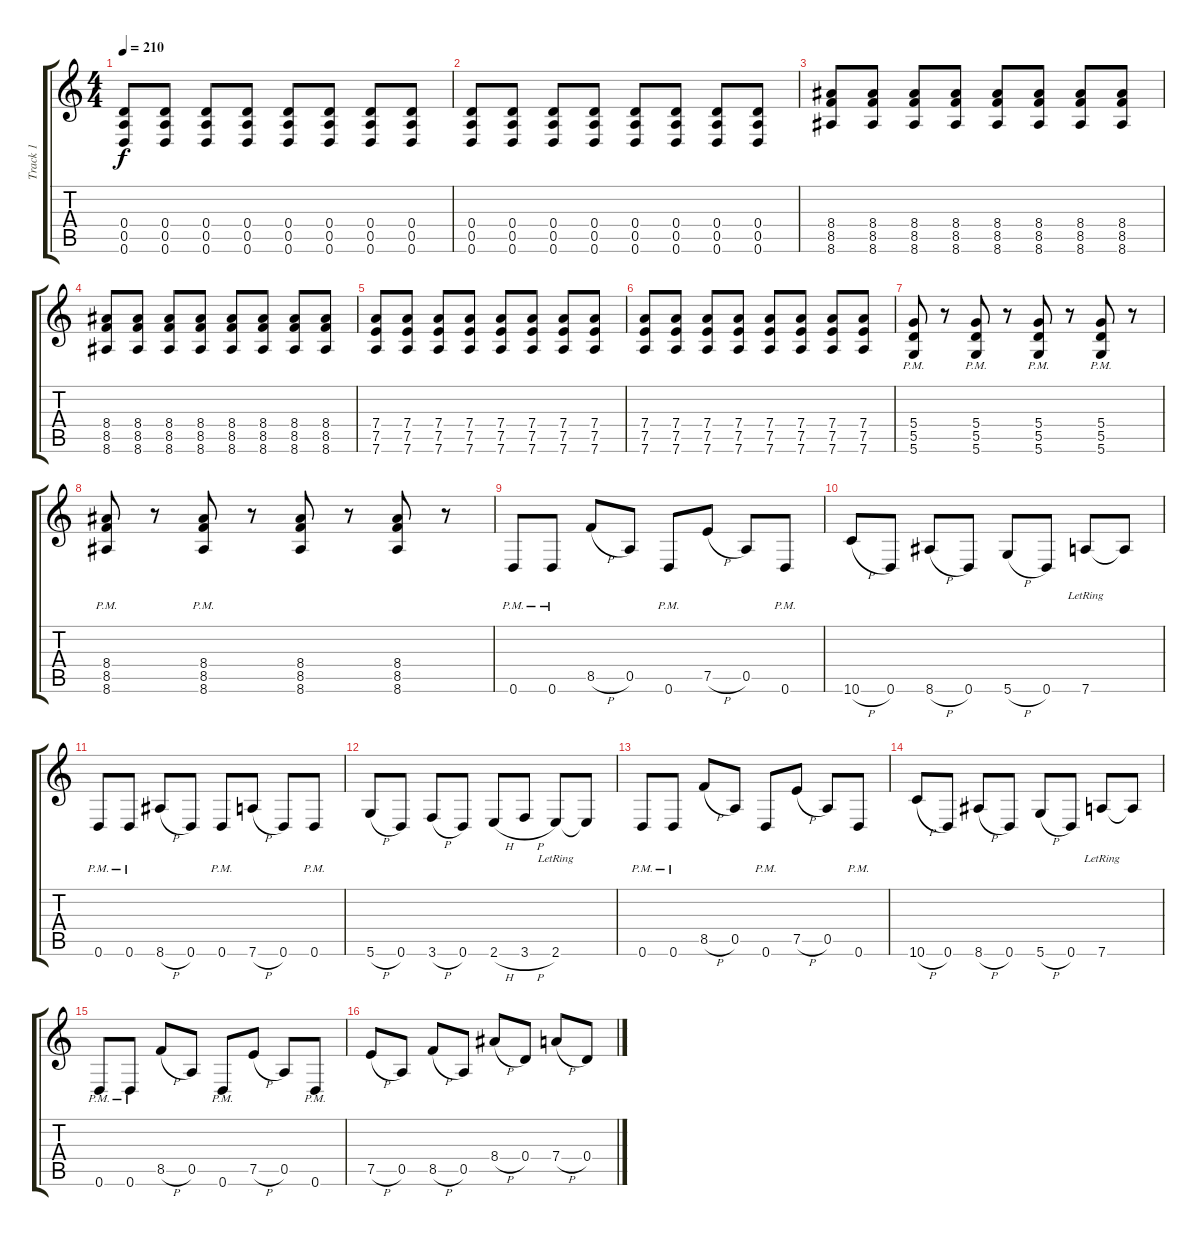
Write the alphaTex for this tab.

\track ("Track 1" "Track 1") {instrument distortionguitar}
\staff {score tabs}
\tuning (E4 B3 G3 D3 A2 D2) {hide}
\ts (4 4)
\tempo 210
\clef g2
\ks c
(0.4 0.5 0.6).8{dy f} (0.4 0.5 0.6).8 (0.4 0.5 0.6).8 (0.4 0.5 0.6).8 (0.4 0.5 0.6).8 (0.4 0.5 0.6).8 (0.4 0.5 0.6).8 (0.4 0.5 0.6).8 |
(0.4 0.5 0.6).8 (0.4 0.5 0.6).8 (0.4 0.5 0.6).8 (0.4 0.5 0.6).8 (0.4 0.5 0.6).8 (0.4 0.5 0.6).8 (0.4 0.5 0.6).8 (0.4 0.5 0.6).8 |
(8.4 8.5 8.6).8 (8.4 8.5 8.6).8 (8.4 8.5 8.6).8 (8.4 8.5 8.6).8 (8.4 8.5 8.6).8 (8.4 8.5 8.6).8 (8.4 8.5 8.6).8 (8.4 8.5 8.6).8 |
(8.4 8.5 8.6).8 (8.4 8.5 8.6).8 (8.4 8.5 8.6).8 (8.4 8.5 8.6).8 (8.4 8.5 8.6).8 (8.4 8.5 8.6).8 (8.4 8.5 8.6).8 (8.4 8.5 8.6).8 |
(7.4 7.5 7.6).8 (7.4 7.5 7.6).8 (7.4 7.5 7.6).8 (7.4 7.5 7.6).8 (7.4 7.5 7.6).8 (7.4 7.5 7.6).8 (7.4 7.5 7.6).8 (7.4 7.5 7.6).8 |
(7.4 7.5 7.6).8 (7.4 7.5 7.6).8 (7.4 7.5 7.6).8 (7.4 7.5 7.6).8 (7.4 7.5 7.6).8 (7.4 7.5 7.6).8 (7.4 7.5 7.6).8 (7.4 7.5 7.6).8 |
(5.4{pm} 5.5{pm} 5.6{pm}).8 r.8 (5.4{pm} 5.5{pm} 5.6{pm}).8 r.8 (5.4{pm} 5.5{pm} 5.6{pm}).8 r.8 (5.4{pm} 5.5{pm} 5.6{pm}).8 r.8 |
(8.4{pm} 8.5{pm} 8.6{pm}).8 r.8 (8.4{pm} 8.5{pm} 8.6{pm}).8 r.8 (8.4 8.5 8.6).8 r.8 (8.4 8.5 8.6).8 r.8 |
0.6{pm}.8 0.6{pm}.8 8.5{h}.8 0.5.8 0.6{pm}.8 7.5{h}.8 0.5.8 0.6{pm}.8 |
10.6{h}.8 0.6.8 8.6{h}.8 0.6.8 5.6{h}.8 0.6.8 7.6{lr}.8 7.6{t}.8 |
0.6{pm}.8 0.6{pm}.8 8.6{h}.8 0.6.8 0.6{pm}.8 7.6{h}.8 0.6.8 0.6{pm}.8 |
5.6{h}.8 0.6.8 3.6{h}.8 0.6.8 2.6{h}.8 3.6{h}.8 2.6{lr}.8 2.6{t}.8 |
0.6{pm}.8 0.6{pm}.8 8.5{h}.8 0.5.8 0.6{pm}.8 7.5{h}.8 0.5.8 0.6{pm}.8 |
10.6{h}.8 0.6.8 8.6{h}.8 0.6.8 5.6{h}.8 0.6.8 7.6{lr}.8 7.6{t}.8 |
0.6{pm}.8 0.6{pm}.8 8.5{h}.8 0.5.8 0.6{pm}.8 7.5{h}.8 0.5.8 0.6{pm}.8 |
7.5{h}.8 0.5.8 8.5{h}.8 0.5.8 8.4{h}.8 0.4.8 7.4{h}.8 0.4.8
